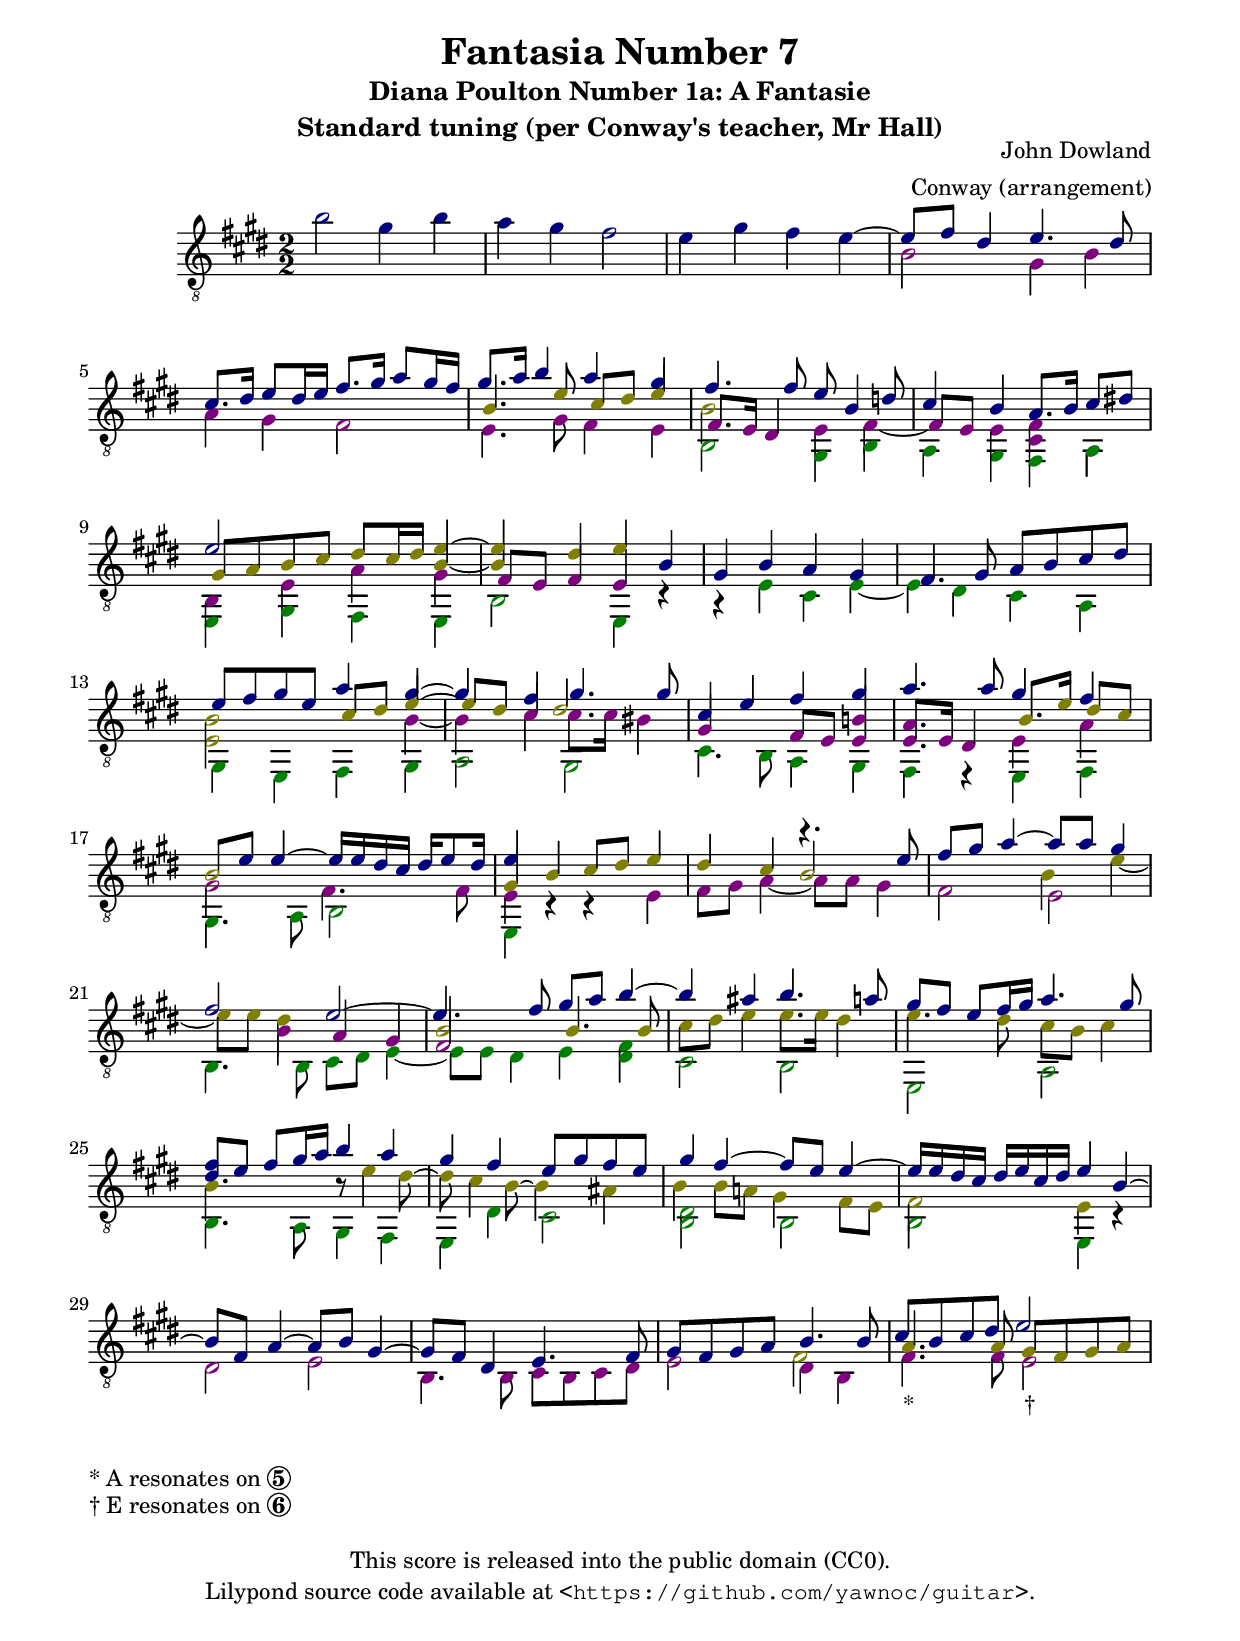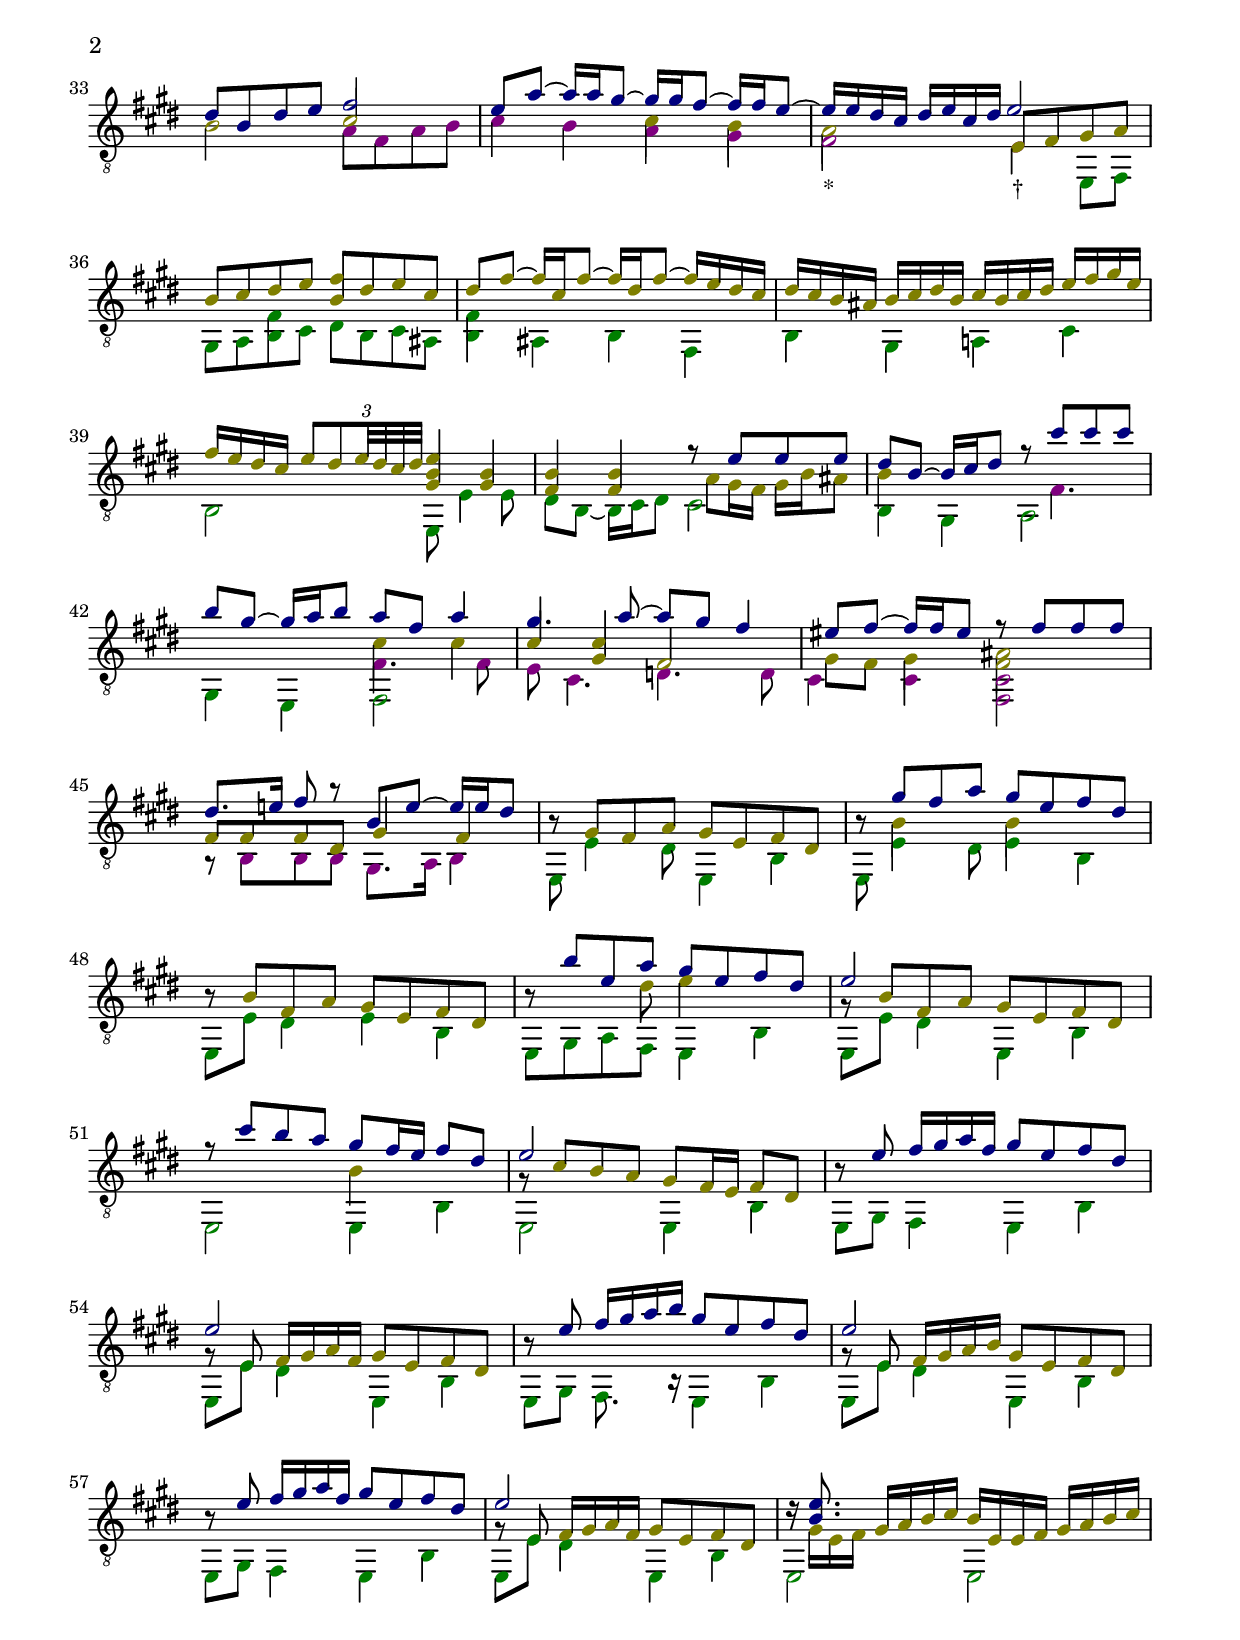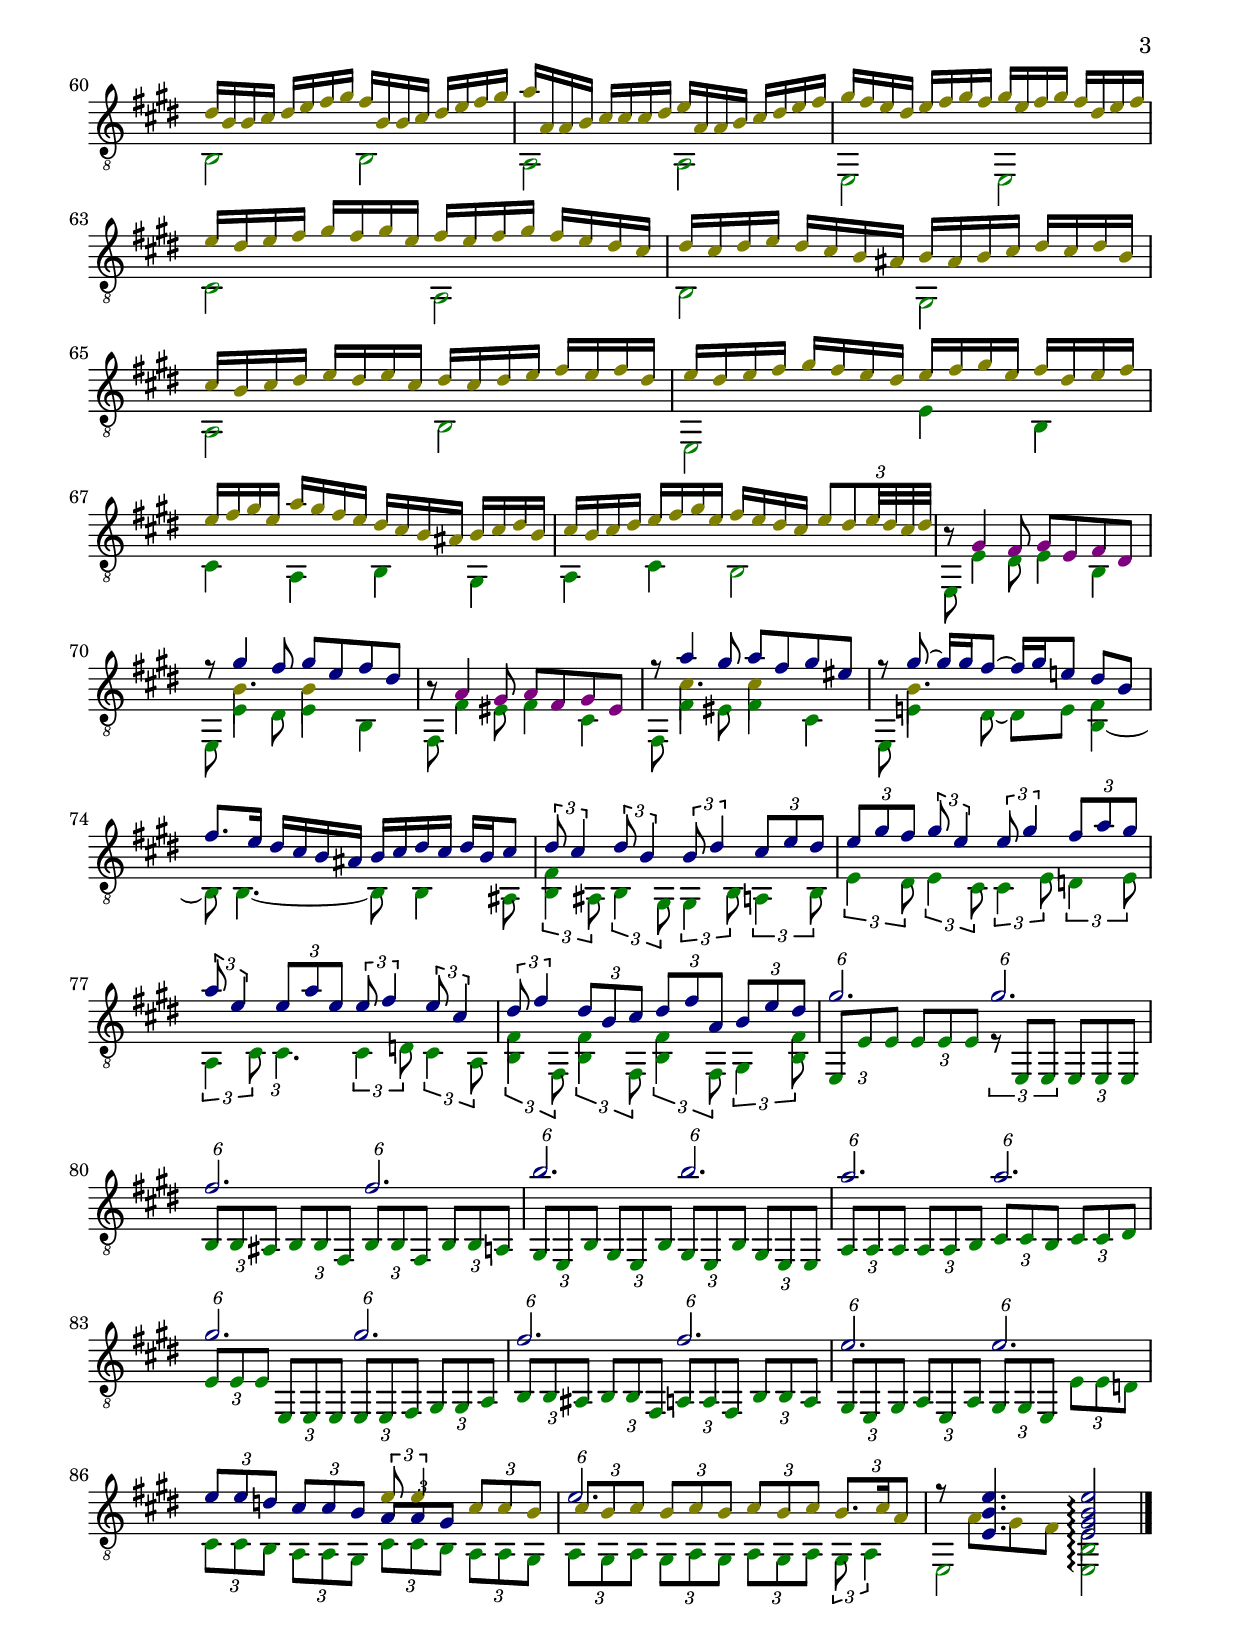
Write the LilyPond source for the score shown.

\version "2.18.2"


%%%%%%%%%%%%%%%%%%%%%%%%%%%%%%%%%%%%%%%%%%%%%%%%%%%%%%%%%%%%%%%%
% General
%%%%%%%%%%%%%%%%%%%%%%%%%%%%%%%%%%%%%%%%%%%%%%%%%%%%%%%%%%%%%%%%

\paper {
  top-margin = 1.5\cm
  left-margin = 1.5\cm
  right-margin = 1.5\cm
  bottom-margin = 1.5\cm
  ragged-last-bottom = ##f
  footnote-separator-markup = \markup { \vspace #1.5 }
}

globalSettings = {
  \accidentalStyle modern
  \compressFullBarRests
  \mergeDifferentlyHeadedOn
  \mergeDifferentlyDottedOn
  \numericTimeSignature
  \pointAndClickOff
  \override TextScript.extra-offset = #'(0 . 0.7)
  \override Score.FootnoteItem.annotation-line = ##f
}

origin-url = "https://github.com/yawnoc/guitar"

\header {
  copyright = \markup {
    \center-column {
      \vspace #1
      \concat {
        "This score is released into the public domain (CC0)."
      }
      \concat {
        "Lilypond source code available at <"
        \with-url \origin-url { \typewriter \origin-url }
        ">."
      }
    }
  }
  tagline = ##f
}

triplet = #(define-music-function
  (parser location music) (ly:music?)
  #{
    \tuplet 3/2 { $music }
  #}
)

tripletDuple = #(define-music-function
  (parser location music) (ly:music?)
  #{
    \tuplet 6/4 { $music }
  #}
)

overrideBeamedStemLengths = #(define-scheme-function
  (parser location lengths) (list?)
  #{
    \override Stem.details.beamed-lengths = $lengths
  #}
)
revertBeamedStemLengths = { \revert Stem.details.beamed-lengths }

overrideBeamVerticalPositions = #(define-scheme-function
  (parser location positions) (pair?)
  #{
    \override Beam.positions = $positions
  #}
)

%%%%%%%%%%%%%%%%%%%%%%%%%%%%%%%%%%%%%%%%%%%%%%%%%%%%%%%%%%%%%%%%
% Semantic bar lines
%%%%%%%%%%%%%%%%%%%%%%%%%%%%%%%%%%%%%%%%%%%%%%%%%%%%%%%%%%%%%%%%

barLineGoto = { \bar "||" }
barLineKeyChange = { \bar "||" }
barLineEnd = { \bar "|." }

%%%%%%%%%%%%%%%%%%%%%%%%%%%%%%%%%%%%%%%%%%%%%%%%%%%%%%%%%%%%%%%%
% Guitar notation
%%%%%%%%%%%%%%%%%%%%%%%%%%%%%%%%%%%%%%%%%%%%%%%%%%%%%%%%%%%%%%%%

stringNumbersAbove = { \set stringNumberOrientations = #'(up) }
stringNumbersBelow = { \set stringNumberOrientations = #'(down) }

fingeringAbove = { \set fingeringOrientations = #'(up) }
fingeringBelow = { \set fingeringOrientations = #'(down) }
fingeringAleft = { \set fingeringOrientations = #'(left) }
fingeringAright = { \set fingeringOrientations = #'(right) }

startGraceMusic = {
  <>(
  \override Fingering.font-size = -6
}
stopGraceMusic = {
  \revert Fingering.font-size
  <>)
}

overrideHorizontalShift = #(define-scheme-function
  (parser location distance) (number?)
  #{
    \override NoteColumn.force-hshift = $distance
  #}
)
revertHorizontalShift = { \revert NoteColumn.force-hshift }

barreSpan = #(define-music-function
  (parser location label offsetPair music)
  (string? (pair? (cons 0 0)) ly:music?)
  (let
    (
      (elements (extract-named-music music '(NoteEvent EventChord)))
    )
    (if
      (pair? elements)
      (let
        (
          (first-element (first elements))
          (last-element (last elements))
        )
        (set!
          (ly:music-property first-element 'articulations)
          (cons
            (make-music 'TextSpanEvent 'span-direction -1)
            (ly:music-property first-element 'articulations)
          )
        )
        (set!
          (ly:music-property last-element 'articulations)
          (cons
            (make-music 'TextSpanEvent 'span-direction 1)
            (ly:music-property last-element 'articulations)
          )
        )
      )
    )
  )
  #{
    \once \override TextSpanner.font-shape = #'upright
    \once \override TextSpanner.style = #'line
    \once \override TextSpanner.extra-offset = #offsetPair
    \once \override TextSpanner.bound-details = #`(
      (left
        (text . ,#{ \markup { \raise #-0.7 { #label \hspace #0.7 }} #})
        (Y . 0)
        (padding . -0.8)
        (attach-dir . -2)
      )
      (right
        (text . ,#{ \markup { \draw-line #'(0 . -1.3) } #}) ;; draw hook
        (Y . 0)
        (padding . -0.5)
        (attach-dir . 2)
      )
    )
    \once \override TextSpanner #'after-line-breaking = #(lambda (grob)
      (let*
        (
          (originalGrob (ly:grob-original grob))
          (splitGrobs (ly:spanner-broken-into originalGrob))
        )
        (if
          (and
            (>= (length splitGrobs) 2)
            (not (eq? (car (last-pair splitGrobs)) grob))
          )
          (begin
            (ly:grob-set-nested-property! grob
              '(bound-details right text)
              #{ \markup { \draw-line #'(0 . 0) } #} ;; suppress draw hook
            )
            (ly:grob-set-property! grob
              'extra-offset
              (cons
                (car offsetPair)
                (+ (cdr offsetPair) 0.7) ;; correction for suppressed hook
              )
            )
            (ly:grob-set-nested-property! grob
              '(bound-details right padding)
              #'-3 ;; increase spanner length
            )
          )
        )
      )
    )
    $music
  #}
)

barre = #(define-scheme-function
  (parser location label) (string?)
  #{
    \markup {
      \center-align {
        \hspace #0.7
        $label
      }
    }
  #}
)

nudgeNextBarre = #(define-scheme-function
  (parser location distance) (number?)
  #{
    \once \override TextScript.X-offset = $distance
  #}
)

position = #(define-scheme-function
  (parser location label) (string?)
  #{
    \markup {
      \center-align {
        \hspace #0.5
        $label
      }
    }
  #}
)

#(define-markup-command
  (markupString layout properties stringNumber) (markup?)
  (interpret-markup layout properties
    #{
      \markup \circle { \bold #stringNumber }
    #}
  )
)

#(define-markup-command
  (resonatesOn layout properties note stringNumber) (markup? markup?)
  (interpret-markup layout properties
    #{
      \markup { #note "resonates on" \markupString #stringNumber }
    #}
  )
)

%%%%%%%%%%%%%%%%%%%%%%%%%%%%%%%%%%%%%%%%%%%%%%%%%%%%%%%%%%%%%%%%
% Goto statements
%%%%%%%%%%%%%%%%%%%%%%%%%%%%%%%%%%%%%%%%%%%%%%%%%%%%%%%%%%%%%%%%

overrideGotoVisibility = {
  \once \override Score.RehearsalMark #'break-visibility = #'#(#t #t #f)
}

makeGotoMark = #(define-scheme-function
  (parser location label) (string?)
  #{
    \mark \markup { \small \italic $label }
  #}
)

simultaneousMarkSeparator = {
  \cadenzaOn
    s1073741824 % stupid, but works
  \cadenzaOff
}

coda = {
  \overrideGotoVisibility
  \mark \markup { \musicglyph #"scripts.coda" }
}

fine = {
  \overrideGotoVisibility
  \makeGotoMark Fine
}

dcAlCoda = {
  \overrideGotoVisibility
  \makeGotoMark "D.C. al Coda"
}

dcAlFine = {
  \overrideGotoVisibility
  \makeGotoMark "D.C. al Fine"
}

toCoda = {
  \overrideGotoVisibility
  \makeGotoMark "to Coda"
}



\header {
  title = "Fantasia Number 7"
  subtitle = \markup {
    \center-column {
      "Diana Poulton Number 1a: A Fantasie"
      "Standard tuning (per Conway's teacher, Mr Hall)"
    }
  }
  composer = "John Dowland"
  arranger = "Conway (arrangement)"
}


initialSignatures = {
  \clef "treble_8"
  \key e \major
  \time 2/2
  \set Timing.beamExceptions = #'()
  \set Timing.baseMoment = #(ly:make-moment 1/4)
  \set Timing.beatStructure = #'(1 1 1 1)
  \set Timing.beamExceptions = #'(
    (
      end
        .
      (
        ((1 . 8) . (4 4)) ;; quavers by fours
        ((1 . 12) . (3 3 3 3)) ;; anything shorter by beat
      )
    )
  )
  \set Staff.connectArpeggios = ##t
}


highVoiceMusic = {
  
  \override NoteHead.color = #darkblue
  
  % Main theme high
  \barNumberCheck #1
  \relative c'' {
    \stemDown
    b2 gis4 b |
    a gis fis2 |
    e4 gis fis e~ |
    \stemUp
    e8 fis dis4 e4. dis8 |
    cis8. dis16 e8 dis16 e fis8. gis16 a8 gis16 fis |
    gis8. a16 b4 a gis |
    \once \overrideHorizontalShift #0.3 fis4. fis8 e8 b4 d8 |
    cis4 b a8. b16 cis8 dis |
    e2 s2 |
    s2 s4
  }
  
  % Main theme low
  \barNumberCheck #10
  \relative c' {
    b4 |
    gis b a gis |
    fis4. gis8 a b cis dis |
    e fis gis e a4 gis~ |
    gis
      \shiftOn
        \once \overrideHorizontalShift #0
        fis
      \shiftOff
      \once \overrideHorizontalShift #0.45 gis4. gis8 |
    cis,4 e fis gis |
    a4. a8 gis4 fis |
    b,8 e e4~ e16 e dis cis dis16 e8 dis16 |
    e4
  }
  
  % Tee-tee taa high
  \barNumberCheck #18
  \relative c'' {
    s4 s2 |
    s2 c4.\rest e,8 |
    fis8 gis a4~ a8 a gis4 |
    fis2 e2~ |
    \once \overrideHorizontalShift #-0.25 e4. fis8 gis8 a b4~ |
    b ais b4. a8 |
    gis8 fis e8 fis16 gis a4. gis8 |
    <fis dis>8 e fis8 gis16 a b4 a |
    gis fis e8 gis fis e |
    gis4 fis~ fis8 e e4~ |
    e16 e dis cis dis e cis dis e4
  }
  
  % Tee-tee taa low
  \barNumberCheck #28
  \relative c' {
    b4~ |
    b8 fis a4~ a8 b gis4~ |
    gis8 fis dis4 e4. fis8 |
    gis fis gis a b4. b8 |
    \shiftOn
    \overrideHorizontalShift #-0.45 cis b cis dis e2 |
    \revertHorizontalShift
    dis8 b dis e \once \overrideHorizontalShift #0 fis2 |
    \shiftOff
    e8 a~ a16 a gis8~ gis16 gis fis8~ fis16 fis e8~ |
    e16 e dis cis dis e cis dis
      \shiftOn
        \once \overrideHorizontalShift #-0.3 e2 |
      \shiftOff
  }
  
  % Ascending scale
  \barNumberCheck #36
  {
    s1 * 3 |
    s2
  }
  
  % Tee-tee-tee
  \barNumberCheck #39
  \relative c' {
    s2 |
    s2 r8 e e e |
    dis b~ b16 cis dis8 r8 cis' cis cis |
    b8 gis~ gis16 a b8 a8 fis a4 |
    gis4. a8~ a gis fis4 |
    eis8 fis~ fis16 fis eis8 r8 fis fis fis |
    dis8. e16 fis8 r b,8 e~ e16 e dis8 |
  }
  
  % Majestic theme
  \barNumberCheck #46
  \relative c' {
    s1 |
    b8\rest gis' fis a gis e fis dis |
    s1 |
    b8\rest b' e, a gis e fis dis |
    e2 s2 |
    r8 cis' b a gis8 fis16 e fis8 dis |
    e2 s2 |
    b8\rest e fis16 gis a fis gis8 e fis dis |
    e2 s2 |
    b8\rest e fis16 gis a b gis8 e fis dis |
    e2 s2 |
    b8\rest e fis16 gis a fis gis8 e fis dis |
    e2 s2 |
  }
  
  % Scale runs
  \barNumberCheck #59
  \relative c' {
    d16\rest <e b>8. s4 s2 |
    s1 * 9 |
  }
  
  % Majestic interlude
  \barNumberCheck #69
  \relative c'' {
    s1 |
    r8 gis4 fis8 gis e fis dis |
    s1 |
    r8 a'4 gis8 a fis gis eis |
    r8 gis~ gis16 gis fis8~ fis16 gis e8 dis b |
    fis'8. e16 dis cis b ais
      b16 cis dis cis dis b cis8 |
  }
  
  % Triplet runs
  \barNumberCheck #75
  \relative c' {
    \triplet { dis8 cis4 } \triplet { dis8 b4 }
      \triplet { b8 dis4 } \triplet { cis8 e dis } |
    \triplet { e8 gis fis } \triplet { gis8 e4 }
      \triplet { e8 gis4 } \triplet { fis8 a gis } |
    \triplet { a8 e4 } \triplet { e8 a e }
      \triplet { e8 fis4 } \triplet { e8 cis4 } |
    \triplet { dis8 fis4 } \triplet { dis8 b cis }
      \triplet { dis8 fis a, } \triplet { b e dis } |
    \tripletDuple { gis2. } \tripletDuple { gis } |
    \tripletDuple { fis } \tripletDuple { fis } |
    \tripletDuple { b } \tripletDuple { b } |
    \tripletDuple { a } \tripletDuple { a } |
    \tripletDuple { gis } \tripletDuple { gis } |
    \tripletDuple { fis } \tripletDuple { fis } |
    \tripletDuple { e } \tripletDuple { e } |
    \triplet { e8 e d } \triplet { cis cis b }
      \once \overrideBeamVerticalPositions #'(0.75 . 0.75)
      \triplet { a a gis } s4 |
    \tripletDuple { e'2. } s2 |
  }
  
  % Finishing chords
  \barNumberCheck #88
  \relative c {
    r8 <e b' e>4.
      <e gis b e>2 \arpeggio
      \barLineEnd
  }
  
}


lowVoiceMusic = {
  
  \override NoteHead.color = #darkgreen
  
  % Main theme high
  \barNumberCheck #1
  \relative c {
    s1 * 6 |
    b2 gis4 b |
    a gis fis a |
    e gis fis e |
    b'2 e,4
  }
  
  % Main theme low
  \barNumberCheck #10
  \relative c {
    r4 |
    r4 e cis e~ |
    e dis cis a |
    gis e fis gis |
    a2 gis |
    cis4. b8 a4 gis |
    fis r e fis |
    \shiftOn
    \overrideHorizontalShift #0
      gis4.
    \shiftOff
      a8 b2 |
    e,4
  }
  
  % Tee-tee taa high
  \barNumberCheck #18
  \relative c {
    s4 s4 s4 |
    s1 * 2 |
    b4. b8 cis8 dis e4~ |
    \once \overrideHorizontalShift #1 e8 e dis4 e4 <dis fis> |
    cis2 b |
    e, a |
    b4. a8 gis4 fis |
    e dis' cis2 |
    <b dis> b |
    b e,4
  }
  
  % Tee-tee taa low
  \barNumberCheck #28
  \relative c {
    r4 |
    s1 * 6 |
    s2
  }
  
  % Ascending scale
  \barNumberCheck #35
  \relative c, {
    s4 e8 fis |
    gis a <b fis'> cis dis b cis ais |
    <b fis'>4 ais b fis |
    b gis a cis |
    b2
  }
  
  % Tee-tee-tee
  \barNumberCheck #39
  \relative c, {
    e8 e'4 e8 |
    dis8 b~ b16 cis dis8 cis2 |
    b4 gis a2 |
    gis4 e fis2 |
    s1 * 3 |
  }
  
  % Majestic theme
  \barNumberCheck #46
  \relative c, {
    e8 e'4 dis8 e,4 b' |
    e,8 e'4 dis8 e4 b |
    e,8 e' dis4 e b |
    e,8 gis a fis e4 b' |
    e,8 e' dis4 e, b' |
    e,2 e4 b' |
    e,2 e4 b' |
    e,8 gis fis4 e b' |
    e,8 e' dis4 e, b' |
    e,8[ gis] fis8. b16\rest e,4 b' |
    e,8 e' dis4 e, b' |
    e,8 gis fis4 e b' |
    e,8 e' dis4 e, b' |
  }
  
  % Scale runs
  \barNumberCheck #59
  \relative c, {
    e2 e |
    b' b |
    a a |
    e e |
    cis' a |
    b gis |
    a b |
    e, e'4 b |
    cis a b gis |
    a cis b2 |
  }
  
  % Majestic interlude
  \barNumberCheck #69
  \relative c, {
    e8 e'4 dis8 e4 b |
    e,8 e'4 dis8 e4 b |
    fis8 fis'4 eis8 fis4 cis |
    fis,8 fis'4 eis8 fis4 cis |
    e,8 e'4 dis8~ dis e <b~ fis'>4 |
    b8 b4.~ b8 b4 ais8 |
  }
  
  % Triplet runs
  \barNumberCheck #75
  \relative c {
    \triplet { <b fis'>4 ais8 } \triplet { b4 gis8 }
      \triplet { gis4 b8 } \triplet { a4 b8 } |
    \triplet { e4 dis8 } \triplet { e4 cis8 }
      \triplet { cis4 e8 } \triplet { d4 e8 } |
    \triplet { a,4 cis8 } \triplet { cis4. }
      \triplet { cis4 d8 } \triplet { cis4 a8 } |
    \triplet { <b fis'>4 fis8 } \triplet { <b fis'>4 fis8 }
      \triplet { <b fis'>4 fis8 } \triplet { gis4 <b fis'>8 } |
    \shiftOn
    \stemUp
    \triplet { e,8 e' e } \triplet { e e e }
      \triplet { r e, e } \triplet { e e e } |
    \triplet { b' b ais } \triplet { b b fis }
      \triplet { b b fis } \triplet { b b a } |
    \triplet { gis e b' } \triplet { gis e b' }
      \triplet { gis e b' } \triplet { gis e e } |
    \triplet { a a a } \triplet { a a b }
      \triplet { cis cis b } \triplet { cis cis dis } |
    \triplet { e e e } \triplet { e, e e }
      \triplet { e e fis } \triplet { gis gis a } |
    \triplet { b b ais } \triplet { b b fis }
      \triplet { a a fis } \triplet { b b a } |
    \triplet { gis e gis } \triplet { a e a }
      \triplet { gis gis e }
    \stemDown
    \shiftOff
      \triplet { e' e d } |
    \triplet { cis cis b } \triplet { a a gis }
      \triplet { cis cis b } \triplet { a a gis } |
    \triplet { a gis a } \triplet { gis a gis }
      \triplet { a gis a } \triplet { gis8 a4 } |
  }
  
  % Finishing chords
  \barNumberCheck #88
  \relative c, {
    e2 \shiftOn <e b'>2 \arpeggio |
  }
  
}


upperMiddleVoiceMusic = {
  
  \override NoteHead.color = #darkyellow
  
  % Main theme high
  \barNumberCheck #1
  \relative c' {
    s1 * 5 |
    \once \overrideHorizontalShift #0.4 b4. e8
      cis8 dis
      \once \overrideHorizontalShift #0 e4 |
    \stemDown
    \once \overrideHorizontalShift #0 b2 s2 |
    \stemUp
    s1 |
    gis8 a b cis dis8 cis16 \shiftOff dis <e~ b_~>4 |
    <e b> dis e
    \shiftOn
  }
  
  % Main theme low
  \barNumberCheck #10
  \relative c' {
    s4 |
    s1 * 2 |
    \stemDown
    <b e,>2
    \stemUp
      cis8 dis \once \overrideHorizontalShift #0 e4~ |
    e8 dis
      \shiftOff cis4 \shiftOn
      \once \overrideHorizontalShift #-0.75 dis2 |
    s1 |
    s2 \stemUp b8. e16 dis8 cis |
      \shiftOff
      \stemDown
        \once \omit Stem b2
      \stemUp
      \shiftOn
      s2 |
    \once \overrideHorizontalShift #0 gis4
  }
  
  % Tee-tee taa high
  \barNumberCheck #18
  \relative c' {
    b4 cis8 dis e4 |
    dis4 cis b2 |
    \stemDown
    s2 b4 e_~ |
    \once \overrideHorizontalShift #0.9 e8 e
      \once \overrideHorizontalShift #0 dis4 s2 |
    \stemUp
      \shiftOnn
      \once \overrideHorizontalShift #0
        b2
      \shiftOn
      b4. b8 |
    \stemDown
    \overrideHorizontalShift #0
    cis8 dis e4 e8. e16 dis4 |
    e4. dis8
      \once \overrideBeamVerticalPositions #'(-2.4 . -2.6) cis8 b
      cis4 |
    b4. s8 b8\rest e4 dis8~ |
    dis8 cis4 b8~
    \revertHorizontalShift
      b4 ais |
    b4 b8 a gis4 fis8 e |
    \overrideHorizontalShift #0
    fis2 e4
    \revertHorizontalShift
    \stemUp
  }
  
  % Tee-tee taa low
  \barNumberCheck #28
  \relative c {
    s4 |
    s1 * 2 |
    s2 \stemDown fis2 \stemUp |
    \shiftOff
    \footnote "*" #'(0 . -4) \markup { "*" \resonatesOn A 5 }
    a4. a8 gis fis gis a |
    \stemDown b2 \stemUp cis |
    \shiftOn
    s2
      \stemDown
      \overrideHorizontalShift #0
      cis4 b |
    \footnote "*" #'(0 . -4) \markup { }
    a2
      \stemUp
      \revertHorizontalShift
  }
  
  % Ascending scale
  \barNumberCheck #35
  \relative c {
    \shiftOff
    e8 fis gis a |
    b cis dis e <fis b,> dis e cis |
    dis fis~ fis16 cis fis8~ fis16 dis fis8~ fis16 e dis cis |
    dis cis b ais b cis dis b cis b cis dis e fis gis e |
    fis e dis cis \triplet { e8 dis e32 dis cis dis } <e b gis>4
    \shiftOn
  }
  
  % Tee-tee-tee
  \barNumberCheck #39
  \relative c' {
    <b gis>4 |
    <b fis> <b fis>
      \stemDown
      \once \overrideHorizontalShift #1.3
      a8 gis16 fis gis16 b ais8 |
    \once \overrideHorizontalShift #0 b4 s4 s2 |
    s2
      \overrideHorizontalShift #0
      \shiftOnn cis4
      \shiftOn cis |
      \stemUp
    cis <cis gis> fis,2 |
    \shiftOff
    \stemDown
    gis8 fis gis4 <ais fis>2 |
    \stemUp
    \shiftOn
    \once \overrideBeamVerticalPositions #'(0 . 0)
    fis8 fis fis dis
      \revertHorizontalShift
      gis4 fis |
  }
  
  % Majestic theme
  \barNumberCheck #46
  \relative c' {
    b8\rest gis fis a gis e fis dis |
    \overrideHorizontalShift #0
    \stemDown s8 b'4 s8 b4 s4 \stemUp |
    \revertHorizontalShift
    b8\rest b8 fis a gis e fis dis |
    \overrideHorizontalShift #0
    \stemDown s4. dis'8 e4 s4 \stemUp |
    \revertHorizontalShift
    g,8\rest b8 fis a gis e fis dis |
    s2
      \stemDown
        \once \overrideHorizontalShift #0 b'4
      \stemUp
      s4 |
    g8\rest cis b a gis8 fis16 e fis8 dis |
    s1 |
    g8\rest e fis16 gis a fis gis8 e fis dis |
    s1 |
    g8\rest e fis16 gis a b gis8 e fis dis |
    s1 |
    g8\rest e fis16 gis a fis gis8 e fis dis |
  }
  
  % Scale runs
  \barNumberCheck #59
  \relative c' {
    s16 \stemDown gis e fis \stemUp gis a b cis
      b e, e fis gis a b cis |
    dis b b cis dis e fis gis
      fis b, b cis dis e fis gis |
    a a, a b cis cis cis dis
      e a, a b cis dis e fis |
    gis fis e dis e fis gis fis
      gis e fis gis fis dis e fis |
    e dis e fis gis fis gis e
      fis e fis gis fis e dis cis |
    dis cis dis e dis cis b ais
      b ais b cis dis cis dis b |
    cis b cis dis e dis e cis
      dis cis dis e fis e fis dis |
    e dis e fis gis fis e dis
      e fis gis e
      fis dis e fis |
    e fis gis e
      a gis fis e
      dis cis b ais
      b cis dis b |
    cis b cis dis
      e fis gis e
      fis e dis cis
      \triplet { e8 dis e32 dis cis dis } |
  }
  
  % Majestic interlude
  \barNumberCheck #69
  \relative c' {
    \overrideHorizontalShift #0
    \stemDown
    s1 |
    s8 b4. b4 s4 |
    s1 |
    s8 cis4. cis4 s4 |
    s8 b4. s2 |
    s1 |
    \stemUp
    \revertHorizontalShift
  }
  
  % Triplet runs
  \barNumberCheck #75
  \relative c' {
    s1 * 11 |
    s2
      \overrideHorizontalShift #0
      \triplet { e8 e4 }
      \revertHorizontalShift
      \triplet { cis8 cis b } |
    \triplet { cis b cis } \triplet { b cis b }
      \triplet { cis b cis } \triplet { b8. cis16 a8 } |
  }
  
  % Finishing chords
  \barNumberCheck #88
  \relative c' {
    \stemDown
    s8 a gis fis \shiftOff e2 |
  }
  
}


lowerMiddleVoiceMusic = {
  
  \override NoteHead.color = #darkmagenta
  
  % Main theme high
  \barNumberCheck #1
  \relative c' {
    s1 * 3 |
    \shiftOff
    b2 gis4 b |
    a gis fis2 |
    \once \overrideHorizontalShift #0.3 e4. gis8 fis4 e |
    \shiftOn
    \stemUp
    \overrideBeamedStemLengths #'(3)
    fis8. e16 dis4 \stemDown
    \revertBeamedStemLengths
      \overrideHorizontalShift #0 e4 fis~ |
      \revertHorizontalShift
    \stemUp
    fis8 e \stemDown
      \overrideHorizontalShift #0 e4 <cis fis>4 a |
    b e a gis |
      \revertHorizontalShift
    \stemUp
    fis8 e
      \overrideHorizontalShift #0 fis4 e
      \revertHorizontalShift
    \stemDown
  }
  
  % Main theme low
  \barNumberCheck #10
  \relative c {
    s4 |
    s1 * 2 |
    s2 s4 \overrideHorizontalShift #0 b'4~ |
    b \revertHorizontalShift
      \shiftOff cis \shiftOn
      \once \overrideHorizontalShift #0.3
        cis8. cis16
      bis4 |
    \stemUp
    \once \overrideHorizontalShift #0 gis4 s4
      \once \overrideHorizontalShift #0 fis8 e
      \once \overrideHorizontalShift #0 <e b'>4 |
    \once \overrideHorizontalShift #0 <e a>8. e16 dis4
      \stemDown
      \overrideHorizontalShift #0 e4 a |
      \revertHorizontalShift
    \shiftOnn
      \once \overrideHorizontalShift #0 gis2
    \shiftOn
      fis4. fis8 |
    \once \overrideHorizontalShift #0 e4
  }
  
  % Tee-tee taa high
  \barNumberCheck #18
  \relative c {
    \shiftOff
    r4 r e |
    fis8 gis a4~ a8 a gis4 |
    fis2 e |
    \shiftOnn
    s4 \once \overrideHorizontalShift #0 b'
    \shiftOn
    \stemUp
      a gis |
    \once \overrideHorizontalShift #0 fis2 s2 |
    \stemDown
    s1 * 5 |
    s2 s4
  }
  
  % Tee-tee taa low
  \barNumberCheck #28
  \relative c {
    s4 |
    \shiftOff
    dis2 e |
    b4. b8 cis b cis dis |
    e2 dis4 b |
    fis'4. fis8
      \footnote "†" #'(0 . -2.5) \markup { "†" \resonatesOn E 6 }
      e2 |
    s2 a8 fis a b |
    cis4 b a gis |
    fis2
      \footnote "†" #'(0 . -2.5) \markup { }
      e4
    \shiftOn
  }
  
  % Ascending scale
  \barNumberCheck #35
  {
    s4 |
    s1 * 3 |
    s2
  }
  
  % Tee-tee-tee
  \barNumberCheck #39
  \relative c {
    s2 |
    s1 |
    s2 s8 fis4. |
    s2 \once \overrideHorizontalShift #0 fis4. fis8 |
    e8 cis4. d4. d8 |
    \once \overrideHorizontalShift #-1.3 cis4
    \overrideHorizontalShift #0
    cis <cis fis,>2 |
    \revertHorizontalShift
    r8 b b b gis8. a16 b4 |
  }
  
  % Majestic theme
  \barNumberCheck #46
  {
    s1 * 13 |
  }
  
  % Scale runs
  \barNumberCheck #59
  {
    s1 * 10 |
  }
  
  % Majestic interlude
  \barNumberCheck #69
  \relative c' {
    \stemUp
    b8\rest gis4 fis8 gis e fis dis |
    s1 |
    b'8\rest a4 gis8 a fis gis eis |
    s1 * 3 |
    \stemDown
  }
  
}


allMusic = {
  \new Staff \with {
    midiInstrument = #"acoustic guitar (nylon)"
    \consists "Span_arpeggio_engraver"
  }
  \globalSettings
  \initialSignatures
  <<
    << \highVoiceMusic >>
      \\
    << \lowVoiceMusic >>
      \\
    << \upperMiddleVoiceMusic >>
      \\
    << \lowerMiddleVoiceMusic >>
  >>
}


\score {
  \allMusic
}

\score {
  \allMusic
  \midi { }
}
